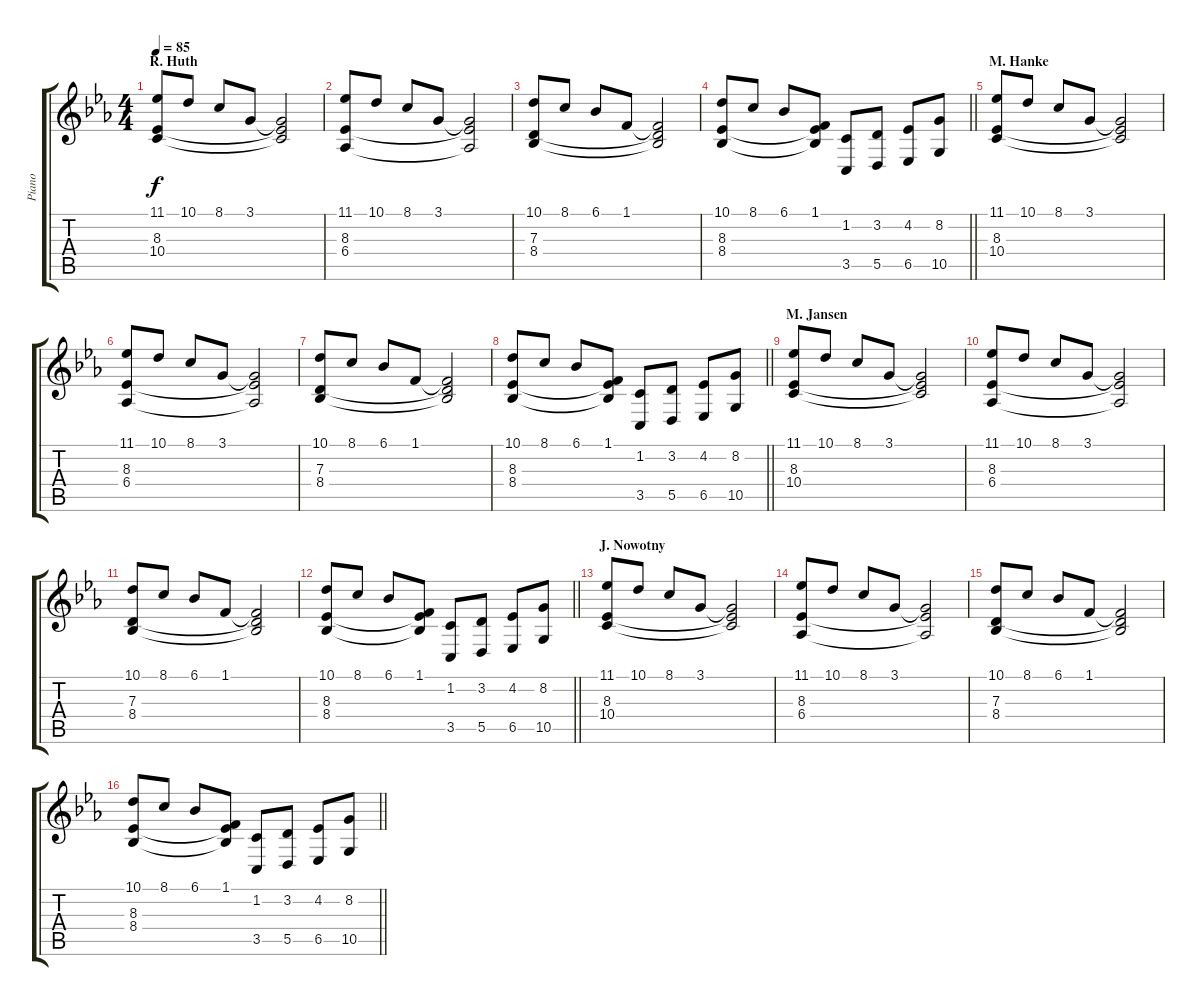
\track ("Piano" "Piano") {instrument acousticgrandpiano}
\staff {score tabs}
\tuning (E4 B3 G3 D3 A2 E2) {hide}
\ts (4 4)
\section ("" "R. Huth")
\tempo 85
\clef g2
\ks cminor
(11.1 8.3 10.4).8{dy f} 10.1.8 8.1.8 3.1.8 (3.1{t} 8.3{t} 10.4{t}).2 |
(11.1 8.3 6.4).8 10.1.8 8.1.8 3.1.8 (3.1{t} 8.3{t} 6.4{t}).2 |
(10.1 7.3 8.4).8 8.1.8 6.1.8 1.1.8 (1.1{t} 7.3{t} 8.4{t}).2 |
\barLineRight lightlight
(10.1 8.3 8.4).8 8.1.8 6.1.8 (1.1 8.3{t} 8.4{t}).8 (1.2 3.5).8 (3.2 5.5).8 (4.2 6.5).8 (8.2 10.5).8 |
\section ("" "M. Hanke")
(11.1 8.3 10.4).8 10.1.8 8.1.8 3.1.8 (3.1{t} 8.3{t} 10.4{t}).2 |
(11.1 8.3 6.4).8 10.1.8 8.1.8 3.1.8 (3.1{t} 8.3{t} 6.4{t}).2 |
(10.1 7.3 8.4).8 8.1.8 6.1.8 1.1.8 (1.1{t} 7.3{t} 8.4{t}).2 |
\barLineRight lightlight
(10.1 8.3 8.4).8 8.1.8 6.1.8 (1.1 8.3{t} 8.4{t}).8 (1.2 3.5).8 (3.2 5.5).8 (4.2 6.5).8 (8.2 10.5).8 |
\section ("" "M. Jansen")
(11.1 8.3 10.4).8 10.1.8 8.1.8 3.1.8 (3.1{t} 8.3{t} 10.4{t}).2 |
(11.1 8.3 6.4).8 10.1.8 8.1.8 3.1.8 (3.1{t} 8.3{t} 6.4{t}).2 |
(10.1 7.3 8.4).8 8.1.8 6.1.8 1.1.8 (1.1{t} 7.3{t} 8.4{t}).2 |
\barLineRight lightlight
(10.1 8.3 8.4).8 8.1.8 6.1.8 (1.1 8.3{t} 8.4{t}).8 (1.2 3.5).8 (3.2 5.5).8 (4.2 6.5).8 (8.2 10.5).8 |
\section ("" "J. Nowotny")
(11.1 8.3 10.4).8 10.1.8 8.1.8 3.1.8 (3.1{t} 8.3{t} 10.4{t}).2 |
(11.1 8.3 6.4).8 10.1.8 8.1.8 3.1.8 (3.1{t} 8.3{t} 6.4{t}).2 |
(10.1 7.3 8.4).8 8.1.8 6.1.8 1.1.8 (1.1{t} 7.3{t} 8.4{t}).2 |
\barLineRight lightlight
(10.1 8.3 8.4).8 8.1.8 6.1.8 (1.1 8.3{t} 8.4{t}).8 (1.2 3.5).8 (3.2 5.5).8 (4.2 6.5).8 (8.2 10.5).8
